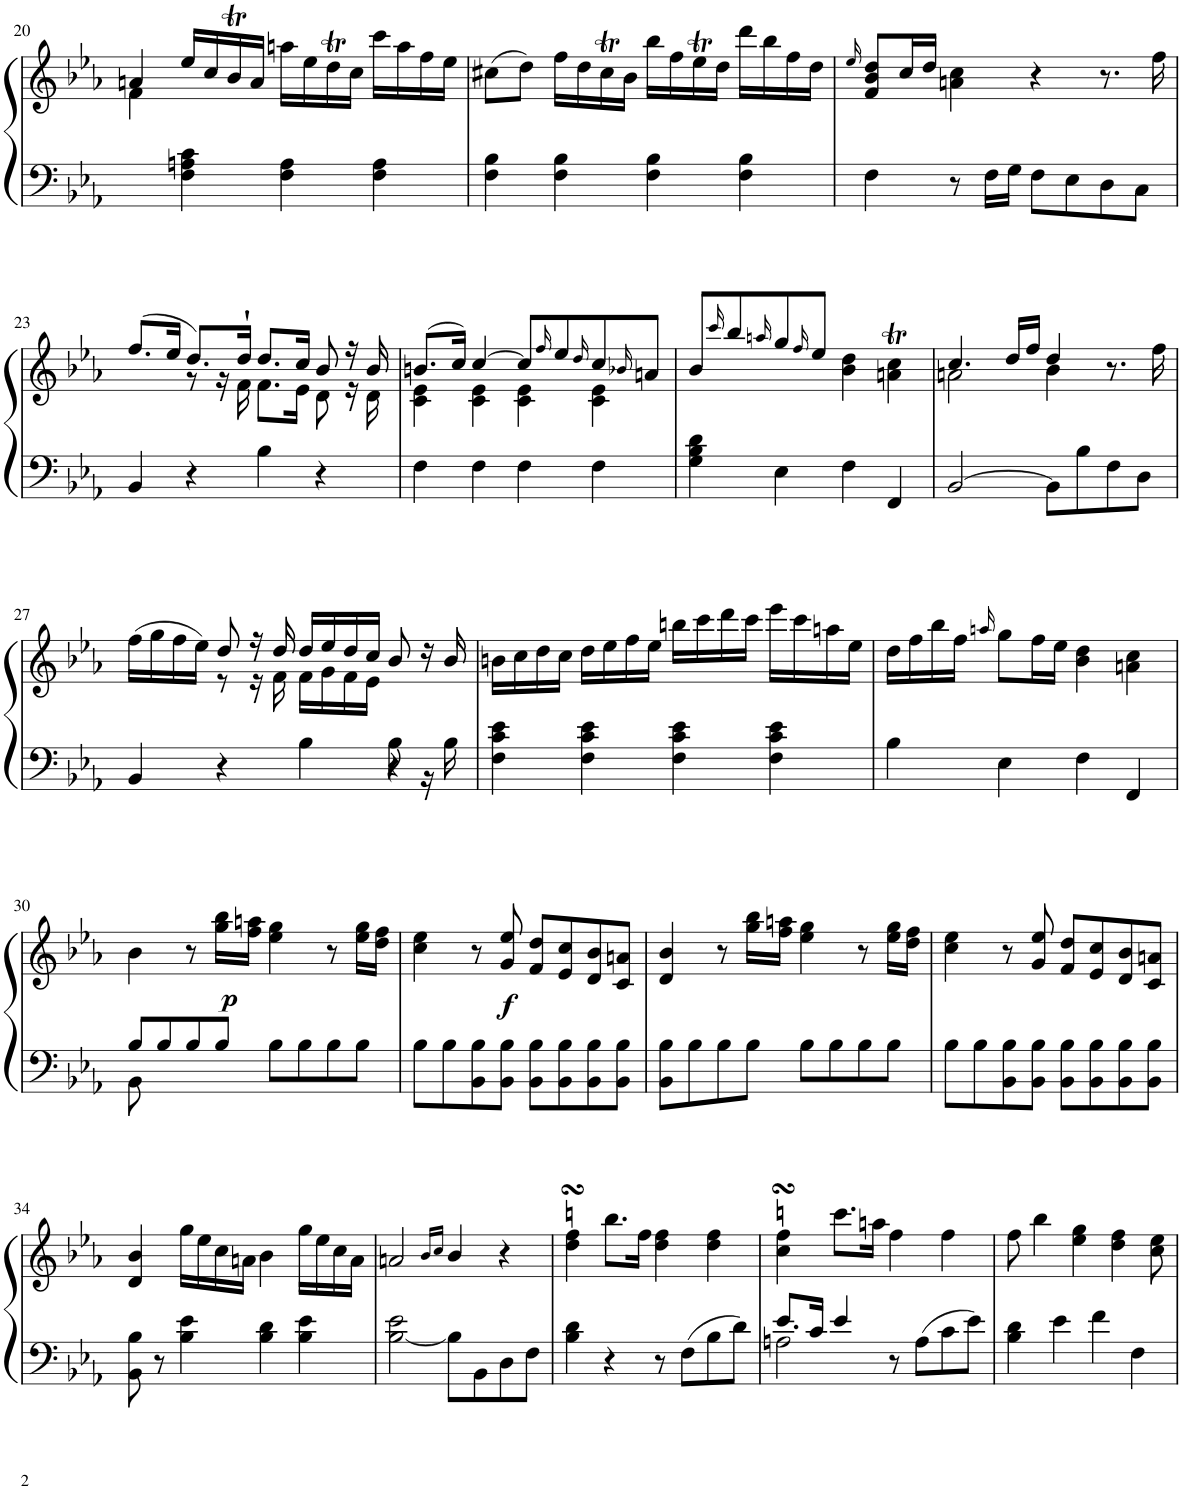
**kern	**kern	**dynam
*part1	*part1	*part1
*staff2	*staff1	*staff1/2
*I"Piano	*	*
*I'Pno.	*	*
!!LO:PB:g=z
*clefF4	*clefG2	*
*k[b-e-a-]	*k[b-e-a-]	*
*M4/4	*M4/4	*
*met(c)	*met(c)	*
=20	=20	=20
*	*^	*
4ryy	4an/	4f\	.
4F\ 4An\ 4c\	16ee-/LL	2.ryy	.
.	16cc/	.	.
.	16b-T/	.	.
.	16a/JJ	.	.
4F\ 4A\	16aan\LL	.	.
.	16ee-\	.	.
.	16ddt\	.	.
.	16cc\JJ	.	.
4F\ 4A\	16ccc\LL	.	.
.	16aa\	.	.
.	16ff\	.	.
.	16ee-\JJ	.	.
*	*v	*v	*
=21	=21	=21
4F\ 4B-\	(8cc#X\L	.
.	8dd\J)	.
4F\ 4B-\	16ff\LL	.
.	16dd\	.
.	16cc#t\	.
.	16b-\JJ	.
4F\ 4B-\	16bb-\LL	.
.	16ff\	.
.	16ee-T\	.
.	16dd\JJ	.
4F\ 4B-\	16ddd\LL	.
.	16bb-\	.
.	16ff\	.
.	16dd\JJ	.
=22	=22	=22
.	16qee-/	.
4F\	8f/ 8b-/ 8dd/L	.
.	16cc/L	.
.	16dd/JJ	.
8r	4an\ 4cc\	.
16F\LL	.	.
16G\JJ	.	.
8F\L	4r	.
8E-\	.	.
8D\	8.r	.
8C\J	.	.
.	16ff\	.
!!LO:LB:g=z
=23	=23	=23
*	*^	*
4BB-/	(8.ff/L	4ryy	.
.	16ee-/Jk	.	.
4r	8.dd/L)	8r	.
.	.	16r	.
.	16dd`/Jk	16f\	.
4B-\	8.dd/L	8.f\L	.
.	16cc/Jk	16e-\Jk	.
4r	8b-/	8d\	.
.	16r	16r	.
.	16b-/	16d\	.
=24	=24	=24	=24
4F\	(8.bn/L	4c\ 4e-\	.
.	16cc/Jk)	.	.
4F\	[4cc/	4c\ 4e-\	.
4F\	8cc/L]	4c\ 4e-\	.
.	16qff/	.	.
.	8ee-/	.	.
.	16qdd/	.	.
4F\	8cc/	4c\ 4e-\	.
.	16qb-X/	.	.
.	8an/J	.	.
*	*v	*v	*
=25	=25	=25
4G\ 4B-\ 4d\	8b-/L	.
.	16qccc/	.
.	8bb-/	.
.	16qaan/	.
4E-\	8gg/	.
.	16qff/	.
.	8ee-/J	.
4F\	4b-\ 4dd\	.
4FF/	4an\T 4cc\T	.
=26	=26	=26
*	*^	*
[2BB-/	4.cc/	2an\	.
.	16dd/LL	.	.
.	16ff/JJ	.	.
8BB-\L]	4dd/	4b-\	.
8B-\	.	.	.
8F\	8.r	4ryy	.
8D\J	.	.	.
.	16ff\	.	.
!!LO:LB:g=z	!!
=27	=27	=27	=27
*^	*	*	*
2.ryy	4BB-/	(16ff\LL	4ryy	.
.	.	16gg\	.	.
.	.	16ff\	.	.
.	.	16ee-\JJ)	.	.
.	4r	8dd/	8r	.
.	.	16r	16r	.
.	.	16dd/	16f\	.
.	4B-\	16dd/LL	16f\LL	.
.	.	16ee-/	16g\	.
.	.	16dd/	16f\	.
.	.	16cc/JJ	16e-\JJ	.
8B-\	4r	8b-/	8ryy	.
16ryy	.	16r	16r	.
16B-\	.	16b-/	16ryy	.
*v	*v	*	*	*
*	*v	*v	*
=28	=28	=28
4F\ 4c\ 4e-\	16bn\LL	.
.	16cc\	.
.	16dd\	.
.	16cc\JJ	.
4F\ 4c\ 4e-\	16dd\LL	.
.	16ee-\	.
.	16ff\	.
.	16ee-\JJ	.
4F\ 4c\ 4e-\	16bbn\LL	.
.	16ccc\	.
.	16ddd\	.
.	16ccc\JJ	.
4F\ 4c\ 4e-\	16eee-\LL	.
.	16ccc\	.
.	16aan\	.
.	16ee-\JJ	.
=29	=29	=29
4B-\	16dd\LL	.
.	16ff\	.
.	16bb-\	.
.	16ff\JJ	.
.	16qaan/	.
4E-\	8gg\L	.
.	16ff\L	.
.	16ee-\JJ	.
4F\	4b-\ 4dd\	.
4FF/	4an\ 4cc\	.
!!LO:LB:g=z
=30	=30	=30
*^	*	*
8B-/L	8BB-\	4b-\	.
8B-/	2..ryy	.	.
8B-/	.	8r	.
8B-/J	.	16gg\ 16bb-\LL	.
!	!	!	!LO:DY:b
.	.	16ff\ 16aan\JJ	p
8B-\L	.	4ee-\ 4gg\	.
8B-\	.	.	.
8B-\	.	8r	.
8B-\J	.	16ee-\ 16gg\LL	.
.	.	16dd\ 16ff\JJ	.
*v	*v	*	*
=31	=31	=31
8B-\L	4cc\ 4ee-\	.
8B-\	.	.
8BB-\ 8B-\	8r	.
!	!	!LO:DY:b
8BB-\ 8B-\J	8g/ 8ee-/	f
8BB-\ 8B-\L	8f/ 8dd/L	.
8BB-\ 8B-\	8e-/ 8cc/	.
8BB-\ 8B-\	8d/ 8b-/	.
8BB-\ 8B-\J	8c/ 8an/J	.
=32	=32	=32
8BB-\ 8B-\L	4d/ 4b-/	.
8B-\	.	.
8B-\	8r	.
8B-\J	16gg\ 16bb-\LL	.
.	16ff\ 16aan\JJ	.
8B-\L	4ee-\ 4gg\	.
8B-\	.	.
8B-\	8r	.
8B-\J	16ee-\ 16gg\LL	.
.	16dd\ 16ff\JJ	.
=33	=33	=33
8B-\L	4cc\ 4ee-\	.
8B-\	.	.
8BB-\ 8B-\	8r	.
8BB-\ 8B-\J	8g/ 8ee-/	.
8BB-\ 8B-\L	8f/ 8dd/L	.
8BB-\ 8B-\	8e-/ 8cc/	.
8BB-\ 8B-\	8d/ 8b-/	.
8BB-\ 8B-\J	8c/ 8an/J	.
!!LO:LB:g=z
=34	=34	=34
8BB-\ 8B-\	4d/ 4b-/	.
8r	.	.
4B-\ 4e-\	16gg\LL	.
.	16ee-\	.
.	16cc\	.
.	16an\JJ	.
4B-\ 4d\	4b-\	.
4B-\ 4e-\	16gg\LL	.
.	16ee-\	.
.	16cc\	.
.	16a\JJ	.
=35	=35	=35
[2B-\ 2e-\	2an/	.
.	16qb-/LL	.
.	16qcc/JJ	.
8B-\L]	4b-/	.
8BB-\	.	.
8D\	4r	.
8F\J	.	.
=36	=36	=36
4B-\ 4d\	4dd\sSSs 4ff\sSSs	.
4r	8.bb-\L	.
.	16ff\Jk	.
8r	4dd\ 4ff\	.
8F\L	.	.
8B-\	4dd\ 4ff\	.
8d\J	.	.
=37	=37	=37
*^	*	*
2An\	8.e-/L	4cc\sSSS 4ff\sSSS	.
.	16c/Jk	.	.
.	4e-/	8.ccc\L	.
.	.	16aan\Jk	.
8r	2ryy	4ff\	.
8A\L	.	.	.
8c\	.	4ff\	.
8e-\J	.	.	.
*v	*v	*	*
=38	=38	=38
4B-\ 4d\	8ff\	.
.	4bb-\	.
4e-\	.	.
.	4ee-\ 4gg\	.
4f\	.	.
.	4dd\ 4ff\	.
4F\	.	.
.	8cc\ 8ee-\	.
=	=	=
*-	*-	*-
